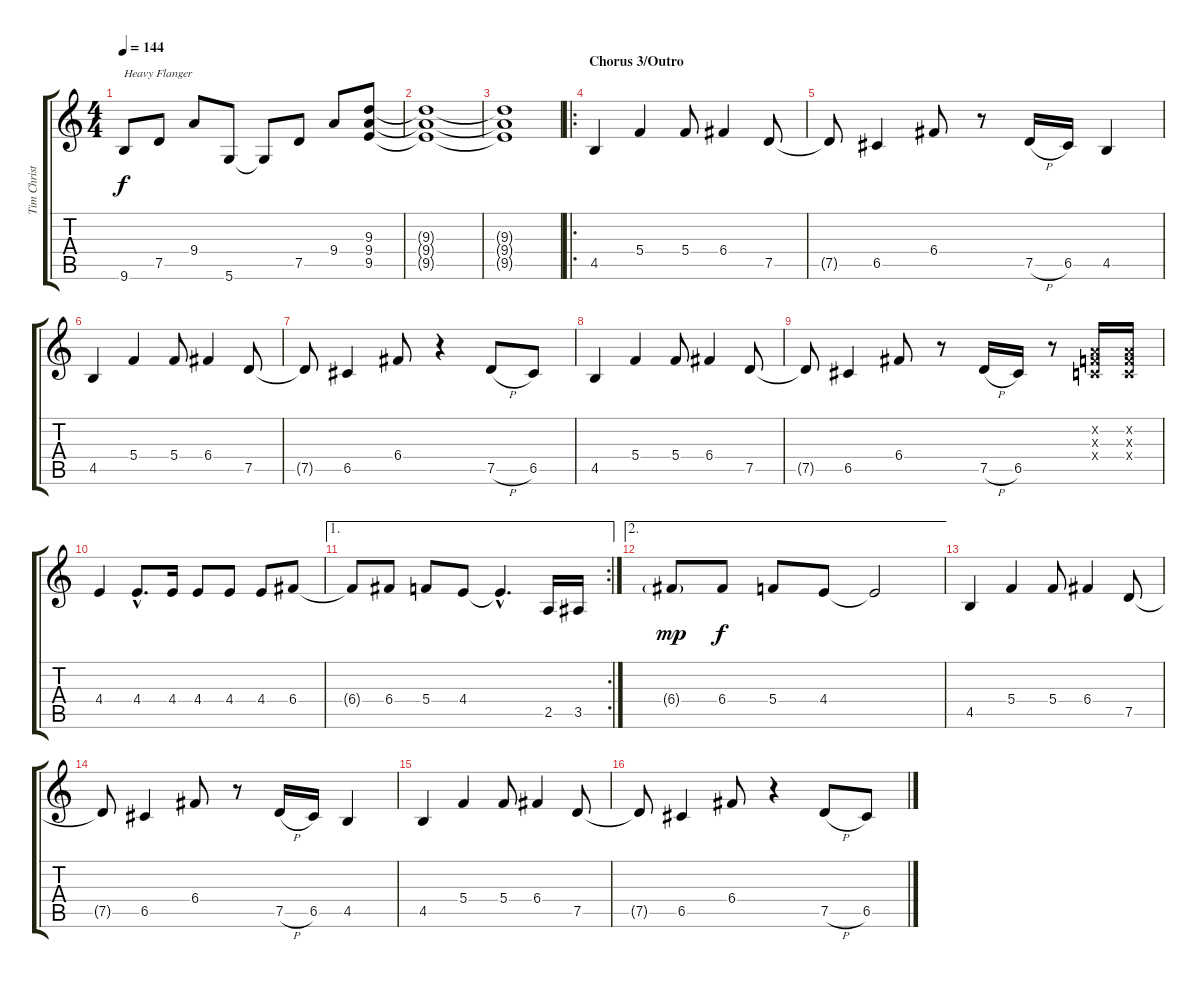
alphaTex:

\track ("Tim Christensen 2" "Tim Christ") {instrument distortionguitar}
\staff {score tabs}
\tuning (D4 A3 F3 C3 G2 D2) {hide}
\ts (4 4)
\tempo 144
\clef g2
\ks c
9.6.8{txt "Heavy Flanger" dy f instrument pad2warm} 7.5.8 9.4.8 5.6.8 5.6{t}.8 7.5.8 9.4.8 (9.3 9.4 9.5).8 |
(9.3{t} 9.4{t} 9.5{t}).1 |
(9.3{t} 9.4{t} 9.5{t}).1 |
\ro
\section ("" "Chorus 3/Outro")
4.5.4{instrument distortionguitar} 5.4.4 5.4.8 6.4.4 7.5.8 |
7.5{t}.8 6.5.4 6.4.8 r.8 7.5{h}.16 6.5.16 4.5.4 |
4.5.4 5.4.4 5.4.8 6.4.4 7.5.8 |
7.5{t}.8 6.5.4 6.4.8 r.4 7.5{h}.8 6.5.8 |
4.5.4 5.4.4 5.4.8 6.4.4 7.5.8 |
7.5{t}.8 6.5.4 6.4.8 r.8 7.5{h}.16 6.5.16 r.8 (0.2{x} 0.3{x} 0.4{x}).16 (0.2{x} 0.3{x} 0.4{x}).16 |
4.4.4 4.4{hac}.8{d} 4.4.16 4.4.8 4.4.8 4.4.8 6.4.8 |
\ae 1
\rc 2
6.4{t}.8 6.4.8 5.4.8 4.4.8 4.4{hac t}.4{d} 2.5.16 3.5.16 |
\ae 2
6.4{g}.8{dy mp} 6.4.8{dy f} 5.4.8 4.4.8 4.4{t}.2 |
4.5.4 5.4.4 5.4.8 6.4.4 7.5.8 |
7.5{t}.8 6.5.4 6.4.8 r.8 7.5{h}.16 6.5.16 4.5.4 |
4.5.4 5.4.4 5.4.8 6.4.4 7.5.8 |
7.5{t}.8 6.5.4 6.4.8 r.4 7.5{h}.8 6.5.8
